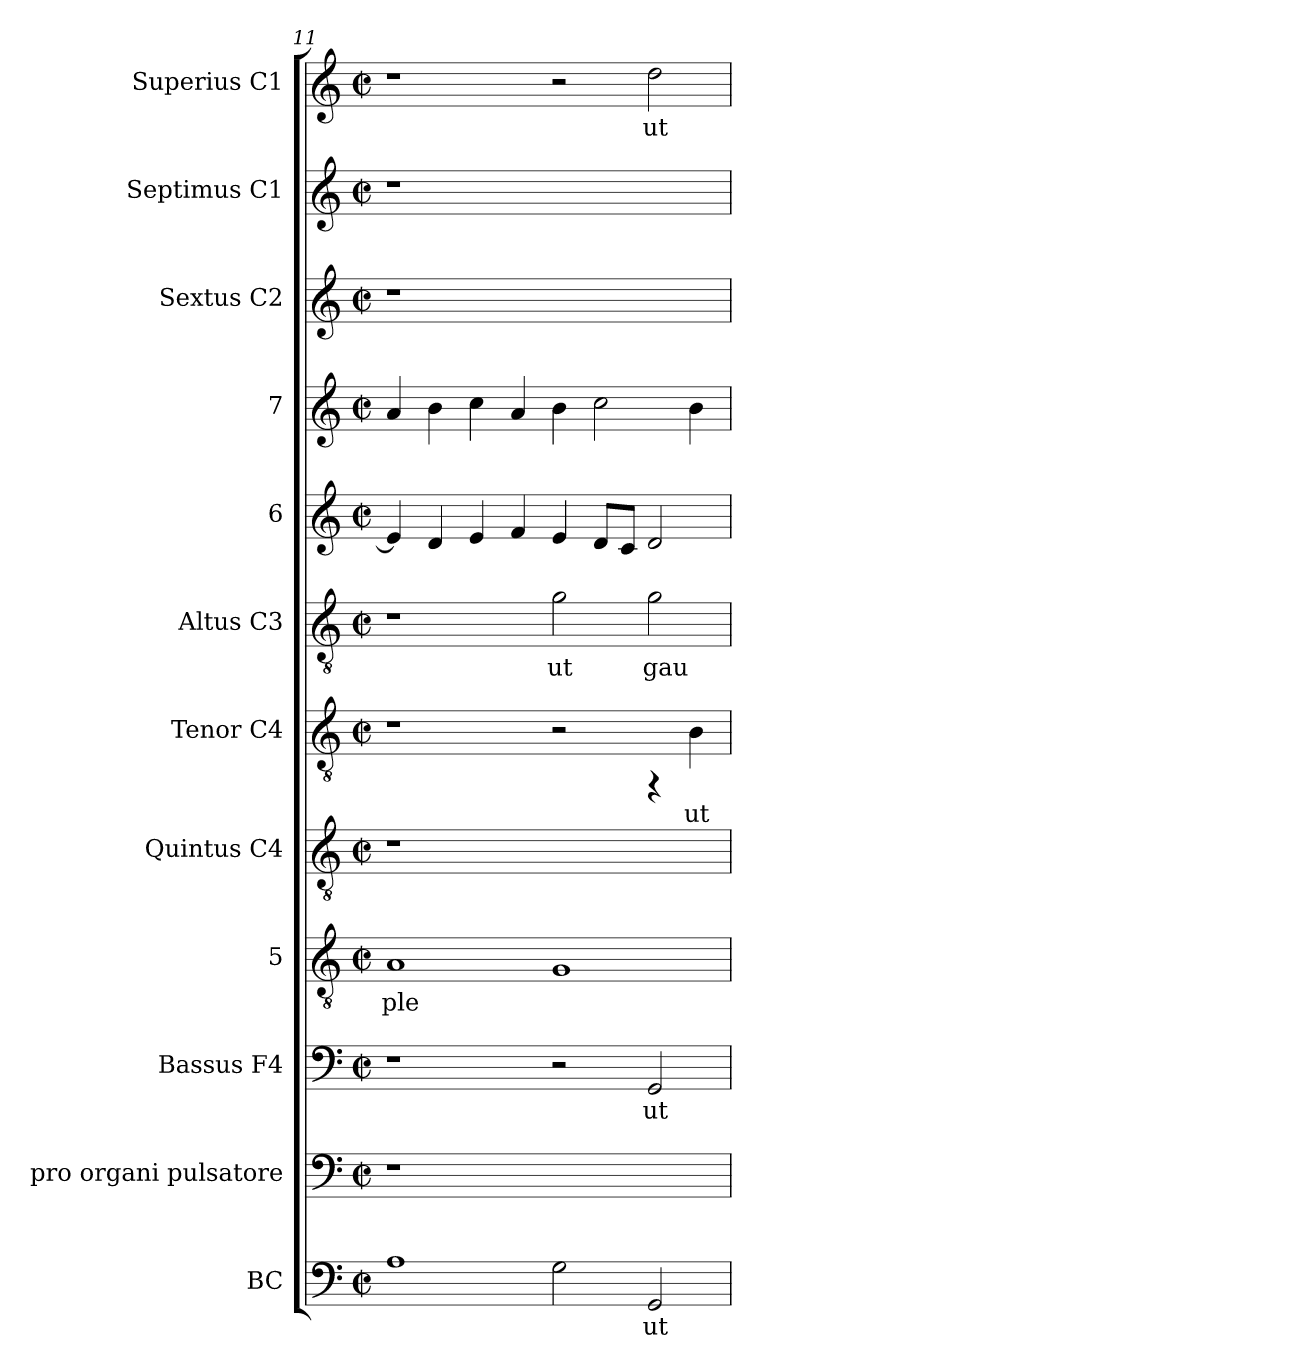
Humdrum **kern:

**kern	**text	**kern	**kern	**text	**kern	**text	**kern	**kern	**text	**kern	**text	**kern	**text	**kern	**text	**kern	**kern	**kern	**text
*part12	*part12	*part11	*part10	*part10	*part9	*part9	*part8	*part7	*part7	*part6	*part6	*part5	*part5	*part4	*part4	*part3	*part2	*part1	*part1
*staff12	*staff12	*staff11	*staff10	*staff10	*staff9	*staff9	*staff8	*staff7	*staff7	*staff6	*staff6	*staff5	*staff5	*staff4	*staff4	*staff3	*staff2	*staff1	*staff1
*I"BC	*	*I"pro organi  pulsatore	*I"Bassus  F4	*	*I"5	*	*I"Quintus  C4	*I"Tenor  C4	*	*I"Altus  C3	*	*I"6	*	*I"7	*	*I"Sextus  C2	*I"Septimus  C1	*I"Superius  C1	*
*I'BC	*	*	*I'B	*	*	*	*	*I'T	*	*I'A	*	*	*	*	*	*	*	*I'S	*
*clefF4	*	*clefF4	*clefF4	*	*clefGv2	*	*clefGv2	*clefGv2	*	*clefGv2	*	*clefG2	*	*clefG2	*	*clefG2	*clefG2	*clefG2	*
*k[]	*	*k[]	*k[]	*	*k[]	*	*k[]	*k[]	*	*k[]	*	*k[]	*	*k[]	*	*k[]	*k[]	*k[]	*
*C:	*	*C:	*C:	*	*C:	*	*C:	*C:	*	*C:	*	*C:	*	*C:	*	*C:	*C:	*C:	*
*M2/2	*	*M2/2	*M2/2	*	*M2/2	*	*M2/2	*M2/2	*	*M2/2	*	*M2/2	*	*M2/2	*	*M2/2	*M2/2	*M2/2	*
*met(c|)	*	*met(c|)	*met(c|)	*	*met(c|)	*	*met(c|)	*met(c|)	*	*met(c|)	*	*met(c|)	*	*met(c|)	*	*met(c|)	*met(c|)	*met(c|)	*
=11	=11	=11	=11	=11	=11	=11	=11	=11	=11	=11	=11	=11	=11	=11	=11	=11	=11	=11	=11
!	!LO:LY:a:cj	!	!	!	!	!LO:LY:b:cj	!	!	!	!	!	!	!LO:LY:b:cj	!	!LO:LY:b:cj	!	!	!	!
1A	.	1r	1r	.	1A	ple-	1r	1r	.	1r	.	4e/]	--	4a/	--	1r	1r	1r	.
!	!	!	!	!	!	!	!	!	!	!	!	!	!LO:LY:b:cj	!	!LO:LY:b:cj	!	!	!	!
.	.	.	.	.	.	.	.	.	.	.	.	4d/	--	4b\	--	.	.	.	.
!	!	!	!	!	!	!	!	!	!	!	!	!	!LO:LY:b:cj	!	!LO:LY:b:cj	!	!	!	!
.	.	.	.	.	.	.	.	.	.	.	.	4e/	--	4cc\	--	.	.	.	.
!	!	!	!	!	!	!	!	!	!	!	!	!	!LO:LY:b:cj	!	!LO:LY:b:cj	!	!	!	!
.	.	.	.	.	.	.	.	.	.	.	.	4f/	--	4a/	--	.	.	.	.
!	!LO:LY:a:cj	!	!	!	!	!LO:LY:b:cj	!	!	!	!	!LO:LY:b:cj	!	!LO:LY:b:cj	!	!LO:LY:b:cj	!	!	!	!
2G\	.	1ryy	2r	.	1G	--	1ryy	2r	.	2g\	ut	4e/	--	4b\	--	1ryy	1ryy	2r	.
!	!	!	!	!	!	!	!	!	!	!	!	!	!LO:LY:b:cj	!	!LO:LY:b:cj	!	!	!	!
.	.	.	.	.	.	.	.	.	.	.	.	8d/L	--	2cc\	--	.	.	.	.
!	!	!	!	!	!	!	!	!	!	!	!	!	!LO:LY:b:cj	!	!	!	!	!	!
.	.	.	.	.	.	.	.	.	.	.	.	8c/J	--	.	.	.	.	.	.
!	!LO:LY:a:cj	!	!	!LO:LY:b:cj	!	!	!	!	!	!	!LO:LY:b:cj	!	!LO:LY:b:cj	!	!	!	!	!	!LO:LY:b:cj
2GG/	ut	.	2GG/	ut	.	.	.	4rFF	.	2g\	gau-	2d/	--	.	.	.	.	2dd\	ut
!	!	!	!	!	!	!	!	!	!LO:LY:b:cj	!	!	!	!	!	!LO:LY:b:cj	!	!	!	!
.	.	.	.	.	.	.	.	4B\	ut	.	.	.	.	4b\	--	.	.	.	.
=	=	=	=	=	=	=	=	=	=	=	=	=	=	=	=	=	=	=	=
*-	*-	*-	*-	*-	*-	*-	*-	*-	*-	*-	*-	*-	*-	*-	*-	*-	*-	*-	*-
